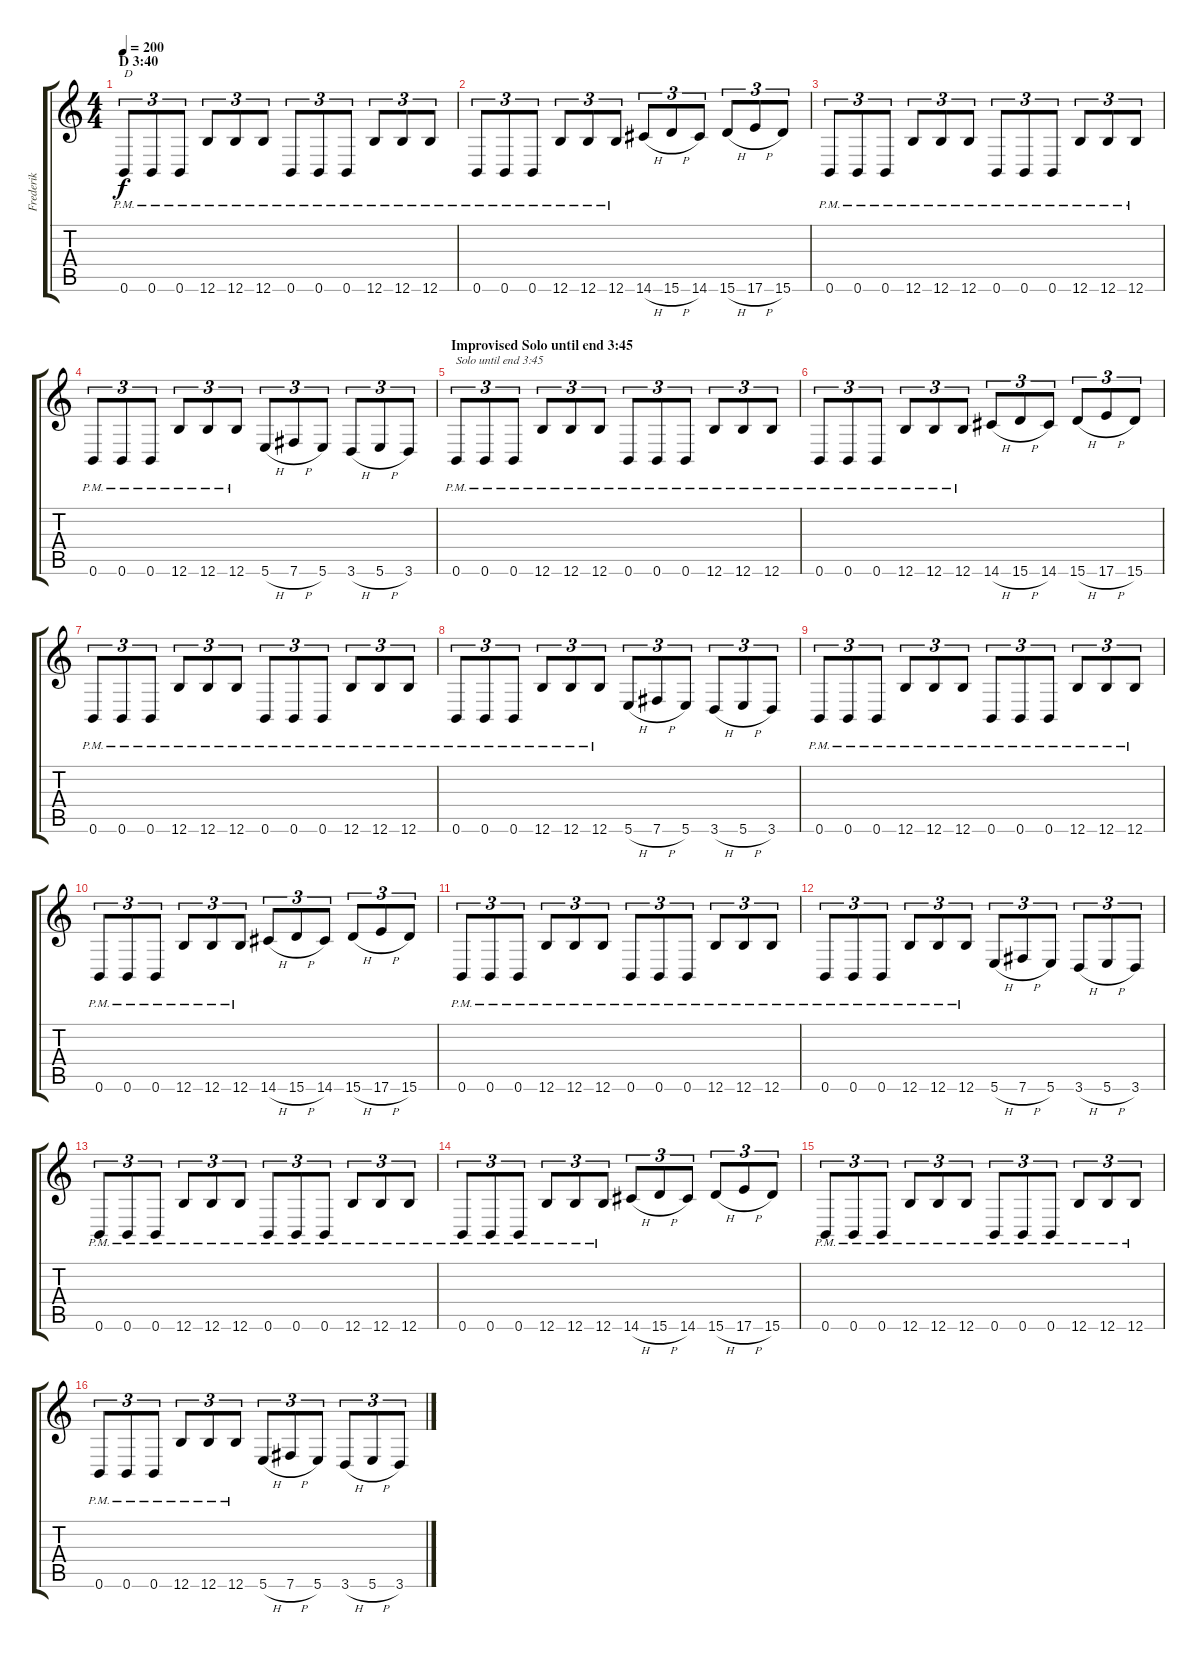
\track ("Frederik" "Frederik") {instrument distortionguitar}
\staff {score tabs}
\tuning (B3 Gb3 D3 A2 E2 B1) {hide}
\ts (4 4)
\section ("" "D 3:40")
\tempo 200
\clef g2
\ks c
0.6{pm}.8{tu (3 2) txt "D " dy f} 0.6{pm}.8{tu (3 2)} 0.6{pm}.8{tu (3 2)} 12.6{pm}.8{tu (3 2)} 12.6{pm}.8{tu (3 2)} 12.6{pm}.8{tu (3 2)} 0.6{pm}.8{tu (3 2)} 0.6{pm}.8{tu (3 2)} 0.6{pm}.8{tu (3 2)} 12.6{pm}.8{tu (3 2)} 12.6{pm}.8{tu (3 2)} 12.6{pm}.8{tu (3 2)} |
0.6{pm}.8{tu (3 2)} 0.6{pm}.8{tu (3 2)} 0.6{pm}.8{tu (3 2)} 12.6{pm}.8{tu (3 2)} 12.6{pm}.8{tu (3 2)} 12.6{pm}.8{tu (3 2)} 14.6{h}.8{tu (3 2)} 15.6{h}.8{tu (3 2)} 14.6.8{tu (3 2)} 15.6{h}.8{tu (3 2)} 17.6{h}.8{tu (3 2)} 15.6.8{tu (3 2)} |
0.6{pm}.8{tu (3 2)} 0.6{pm}.8{tu (3 2)} 0.6{pm}.8{tu (3 2)} 12.6{pm}.8{tu (3 2)} 12.6{pm}.8{tu (3 2)} 12.6{pm}.8{tu (3 2)} 0.6{pm}.8{tu (3 2)} 0.6{pm}.8{tu (3 2)} 0.6{pm}.8{tu (3 2)} 12.6{pm}.8{tu (3 2)} 12.6{pm}.8{tu (3 2)} 12.6{pm}.8{tu (3 2)} |
0.6{pm}.8{tu (3 2)} 0.6{pm}.8{tu (3 2)} 0.6{pm}.8{tu (3 2)} 12.6{pm}.8{tu (3 2)} 12.6{pm}.8{tu (3 2)} 12.6{pm}.8{tu (3 2)} 5.6{h}.8{tu (3 2)} 7.6{h}.8{tu (3 2)} 5.6.8{tu (3 2)} 3.6{h}.8{tu (3 2)} 5.6{h}.8{tu (3 2)} 3.6.8{tu (3 2)} |
\section ("" "Improvised Solo until end 3:45")
0.6{pm}.8{tu (3 2) txt "Solo until end 3:45"} 0.6{pm}.8{tu (3 2)} 0.6{pm}.8{tu (3 2)} 12.6{pm}.8{tu (3 2)} 12.6{pm}.8{tu (3 2)} 12.6{pm}.8{tu (3 2)} 0.6{pm}.8{tu (3 2)} 0.6{pm}.8{tu (3 2)} 0.6{pm}.8{tu (3 2)} 12.6{pm}.8{tu (3 2)} 12.6{pm}.8{tu (3 2)} 12.6{pm}.8{tu (3 2)} |
0.6{pm}.8{tu (3 2)} 0.6{pm}.8{tu (3 2)} 0.6{pm}.8{tu (3 2)} 12.6{pm}.8{tu (3 2)} 12.6{pm}.8{tu (3 2)} 12.6{pm}.8{tu (3 2)} 14.6{h}.8{tu (3 2)} 15.6{h}.8{tu (3 2)} 14.6.8{tu (3 2)} 15.6{h}.8{tu (3 2)} 17.6{h}.8{tu (3 2)} 15.6.8{tu (3 2)} |
0.6{pm}.8{tu (3 2)} 0.6{pm}.8{tu (3 2)} 0.6{pm}.8{tu (3 2)} 12.6{pm}.8{tu (3 2)} 12.6{pm}.8{tu (3 2)} 12.6{pm}.8{tu (3 2)} 0.6{pm}.8{tu (3 2)} 0.6{pm}.8{tu (3 2)} 0.6{pm}.8{tu (3 2)} 12.6{pm}.8{tu (3 2)} 12.6{pm}.8{tu (3 2)} 12.6{pm}.8{tu (3 2)} |
0.6{pm}.8{tu (3 2)} 0.6{pm}.8{tu (3 2)} 0.6{pm}.8{tu (3 2)} 12.6{pm}.8{tu (3 2)} 12.6{pm}.8{tu (3 2)} 12.6{pm}.8{tu (3 2)} 5.6{h}.8{tu (3 2)} 7.6{h}.8{tu (3 2)} 5.6.8{tu (3 2)} 3.6{h}.8{tu (3 2)} 5.6{h}.8{tu (3 2)} 3.6.8{tu (3 2)} |
0.6{pm}.8{tu (3 2)} 0.6{pm}.8{tu (3 2)} 0.6{pm}.8{tu (3 2)} 12.6{pm}.8{tu (3 2)} 12.6{pm}.8{tu (3 2)} 12.6{pm}.8{tu (3 2)} 0.6{pm}.8{tu (3 2)} 0.6{pm}.8{tu (3 2)} 0.6{pm}.8{tu (3 2)} 12.6{pm}.8{tu (3 2)} 12.6{pm}.8{tu (3 2)} 12.6{pm}.8{tu (3 2)} |
0.6{pm}.8{tu (3 2)} 0.6{pm}.8{tu (3 2)} 0.6{pm}.8{tu (3 2)} 12.6{pm}.8{tu (3 2)} 12.6{pm}.8{tu (3 2)} 12.6{pm}.8{tu (3 2)} 14.6{h}.8{tu (3 2)} 15.6{h}.8{tu (3 2)} 14.6.8{tu (3 2)} 15.6{h}.8{tu (3 2)} 17.6{h}.8{tu (3 2)} 15.6.8{tu (3 2)} |
0.6{pm}.8{tu (3 2)} 0.6{pm}.8{tu (3 2)} 0.6{pm}.8{tu (3 2)} 12.6{pm}.8{tu (3 2)} 12.6{pm}.8{tu (3 2)} 12.6{pm}.8{tu (3 2)} 0.6{pm}.8{tu (3 2)} 0.6{pm}.8{tu (3 2)} 0.6{pm}.8{tu (3 2)} 12.6{pm}.8{tu (3 2)} 12.6{pm}.8{tu (3 2)} 12.6{pm}.8{tu (3 2)} |
0.6{pm}.8{tu (3 2)} 0.6{pm}.8{tu (3 2)} 0.6{pm}.8{tu (3 2)} 12.6{pm}.8{tu (3 2)} 12.6{pm}.8{tu (3 2)} 12.6{pm}.8{tu (3 2)} 5.6{h}.8{tu (3 2)} 7.6{h}.8{tu (3 2)} 5.6.8{tu (3 2)} 3.6{h}.8{tu (3 2)} 5.6{h}.8{tu (3 2)} 3.6.8{tu (3 2)} |
0.6{pm}.8{tu (3 2)} 0.6{pm}.8{tu (3 2)} 0.6{pm}.8{tu (3 2)} 12.6{pm}.8{tu (3 2)} 12.6{pm}.8{tu (3 2)} 12.6{pm}.8{tu (3 2)} 0.6{pm}.8{tu (3 2)} 0.6{pm}.8{tu (3 2)} 0.6{pm}.8{tu (3 2)} 12.6{pm}.8{tu (3 2)} 12.6{pm}.8{tu (3 2)} 12.6{pm}.8{tu (3 2)} |
0.6{pm}.8{tu (3 2)} 0.6{pm}.8{tu (3 2)} 0.6{pm}.8{tu (3 2)} 12.6{pm}.8{tu (3 2)} 12.6{pm}.8{tu (3 2)} 12.6{pm}.8{tu (3 2)} 14.6{h}.8{tu (3 2)} 15.6{h}.8{tu (3 2)} 14.6.8{tu (3 2)} 15.6{h}.8{tu (3 2)} 17.6{h}.8{tu (3 2)} 15.6.8{tu (3 2)} |
0.6{pm}.8{tu (3 2)} 0.6{pm}.8{tu (3 2)} 0.6{pm}.8{tu (3 2)} 12.6{pm}.8{tu (3 2)} 12.6{pm}.8{tu (3 2)} 12.6{pm}.8{tu (3 2)} 0.6{pm}.8{tu (3 2)} 0.6{pm}.8{tu (3 2)} 0.6{pm}.8{tu (3 2)} 12.6{pm}.8{tu (3 2)} 12.6{pm}.8{tu (3 2)} 12.6{pm}.8{tu (3 2)} |
0.6{pm}.8{tu (3 2)} 0.6{pm}.8{tu (3 2)} 0.6{pm}.8{tu (3 2)} 12.6{pm}.8{tu (3 2)} 12.6{pm}.8{tu (3 2)} 12.6{pm}.8{tu (3 2)} 5.6{h}.8{tu (3 2)} 7.6{h}.8{tu (3 2)} 5.6.8{tu (3 2)} 3.6{h}.8{tu (3 2)} 5.6{h}.8{tu (3 2)} 3.6.8{tu (3 2)}
